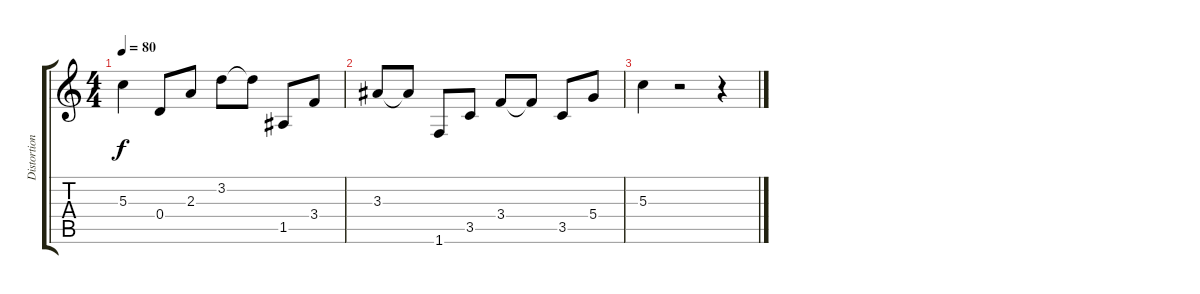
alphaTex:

\track ("Distortion" "Distortion") {instrument distortionguitar}
\staff {score tabs}
\tuning (E4 B3 G3 D3 A2 E2) {hide}
\ts (4 4)
\tempo 80
\clef g2
\ks c
5.3.4{dy f} 0.4.8 2.3.8 3.2.8 3.2{t}.8 1.5.8 3.4.8 |
3.3.8 3.3{t}.8 1.6.8 3.5.8 3.4.8 3.4{t}.8 3.5.8 5.4.8 |
5.3.4 r.2 r.4
